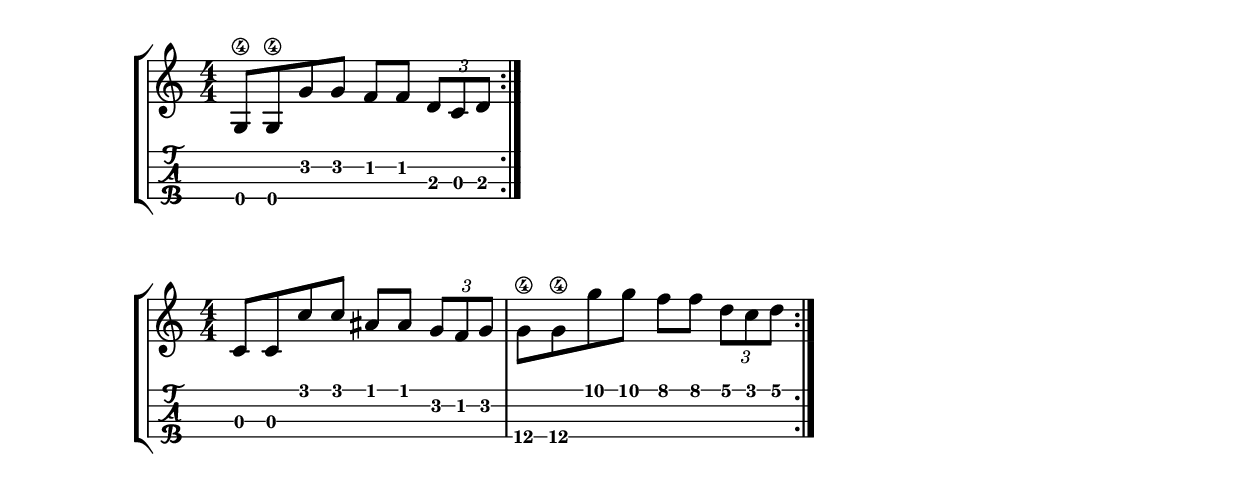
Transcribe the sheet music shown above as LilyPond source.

\version "2.18.2"

\layout{
	\context {
		\TabStaff
		stringTunings = #tenor-ukulele-tuning
	}
}

%--- Introducción de las notas ---%


uno = \relative c' {

\key c \major

\numericTimeSignature
\time 4/4
	g8\4 g\4 g' g f f \tuplet 3/2 { d c d}
	\bar ":|." 
}



dos = \relative c' {

\key c \major

\numericTimeSignature
\time 4/4
	c8 c c' c ais ais \tuplet 3/2 { g f g} | 
	g8\4 g\4 g' g f f \tuplet 3/2 { d c d} 
	\bar ":|." 
}

%--- Partitura ---%
\score {
	\new StaffGroup	
	<<
		\new Staff \uno
		\new TabStaff \uno
	>>
}

\score {
	\new StaffGroup	
	<<
		\new Staff \dos
		\new TabStaff \dos
	>>
}

